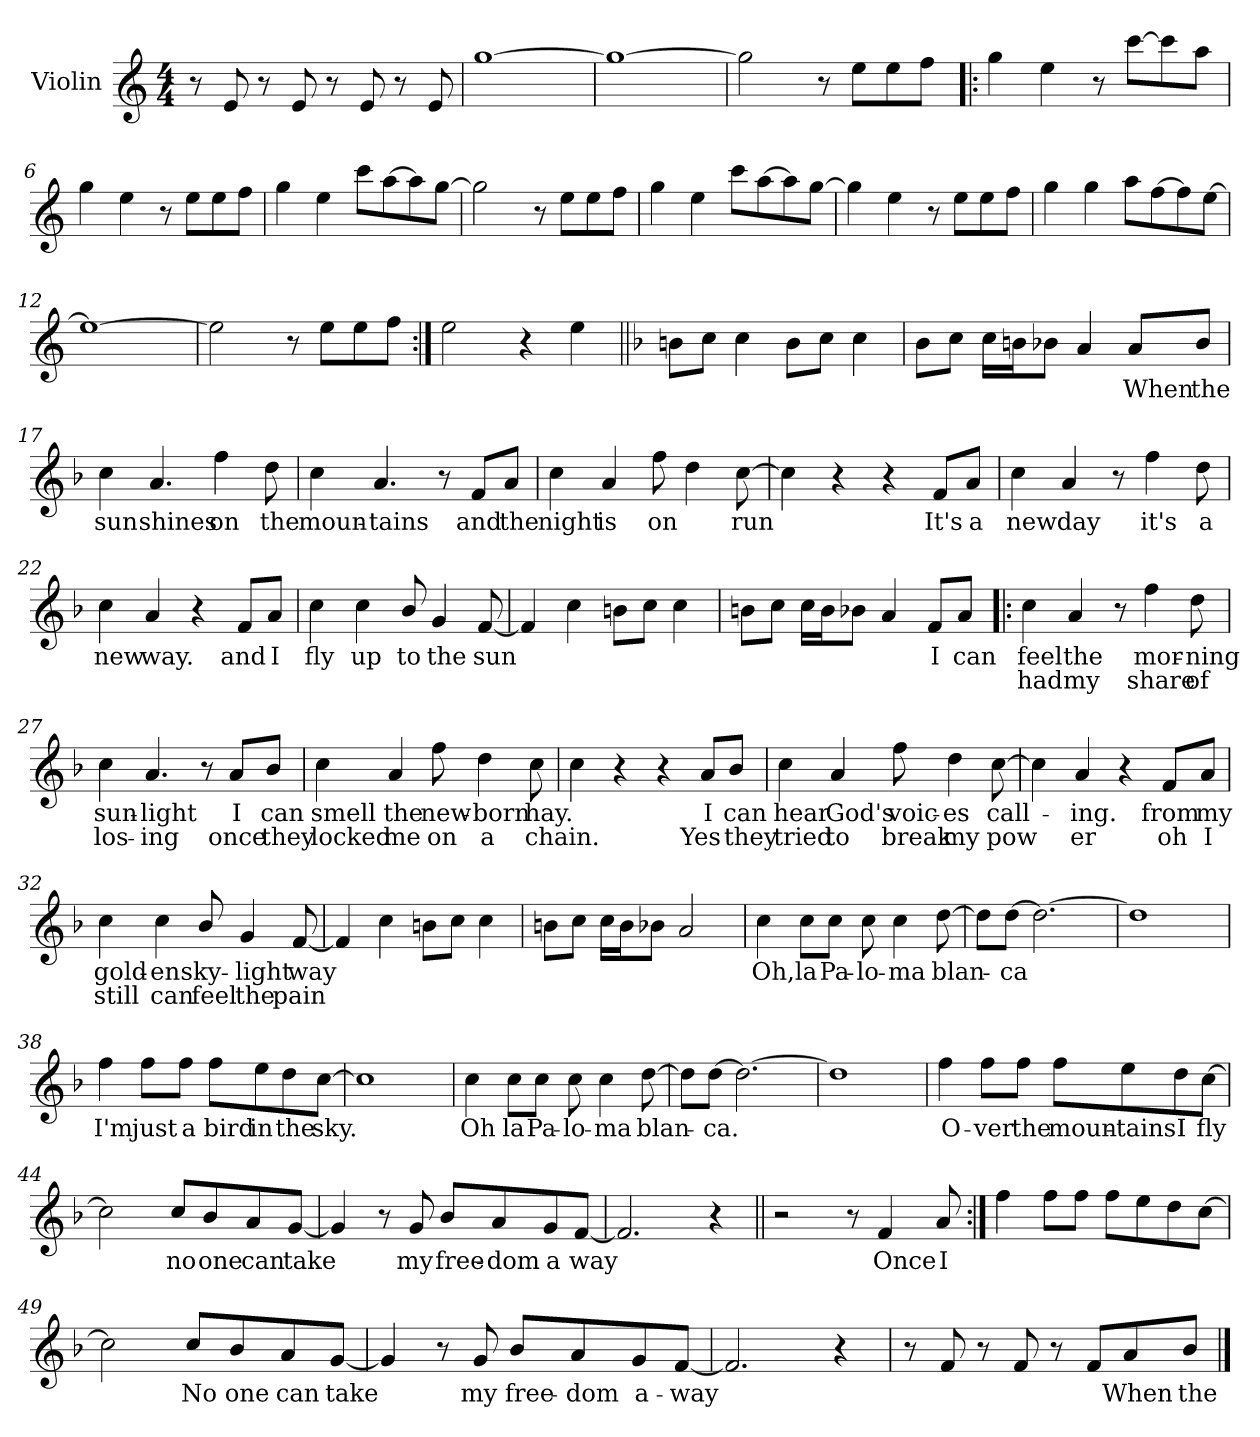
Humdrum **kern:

**kern	**text	**text
*part1	*part1	*part1
*staff1	*staff1	*staff1
*I"Violin	*	*
*I'Vln	*	*
*clefG2	*	*
*k[]	*	*
*C:	*	*
*M4/4	*	*
=1	=1	=1
8r	.	.
8e/	.	.
8r	.	.
8e/	.	.
8r	.	.
8e/	.	.
8r	.	.
8e/	.	.
=2	=2	=2
[1gg	.	.
=3	=3	=3
1gg_	.	.
=4	=4	=4
2gg\]	.	.
8r	.	.
8ee\L	.	.
8ee\	.	.
8ff\J	.	.
!!LO:LB:g=z
=5!|:	=5!|:	=5!|:
4gg\	.	.
4ee\	.	.
8r	.	.
[8ccc\L	.	.
8ccc\]	.	.
8aa\J	.	.
=6	=6	=6
4gg\	.	.
4ee\	.	.
8r	.	.
8ee\L	.	.
8ee\	.	.
8ff\J	.	.
=7	=7	=7
4gg\	.	.
4ee\	.	.
8ccc\L	.	.
[8aa\	.	.
8aa\]	.	.
[8gg\J	.	.
=8	=8	=8
2gg\]	.	.
8r	.	.
8ee\L	.	.
8ee\	.	.
8ff\J	.	.
!!LO:LB:g=z
=9	=9	=9
4gg\	.	.
4ee\	.	.
8ccc\L	.	.
[8aa\	.	.
8aa\]	.	.
[8gg\J	.	.
=10	=10	=10
4gg\]	.	.
4ee\	.	.
8r	.	.
8ee\L	.	.
8ee\	.	.
8ff\J	.	.
=11	=11	=11
4gg\	.	.
4gg\	.	.
8aa\L	.	.
[8ff\	.	.
8ff\]	.	.
[8ee\J	.	.
=12	=12	=12
1ee_	.	.
!!LO:LB:g=z
=13	=13	=13
2ee\]	.	.
8r	.	.
8ee\L	.	.
8ee\	.	.
8ff\J	.	.
=14:|!	=14:|!	=14:|!
2ee\	.	.
4r	.	.
4ee\	.	.
=15||	=15||	=15||
*k[b-]	*	*
*F:	*	*
8bn\L	.	.
8cc\J	.	.
4cc\	.	.
8b\L	.	.
8cc\J	.	.
4cc\	.	.
=16	=16	=16
8b-\L	.	.
8cc\J	.	.
16cc\LL	.	.
16bn\J	.	.
8b-X\J	.	.
4a/	.	.
8a/L	When	.
8b-/J	the	.
!!LO:LB:g=z
=17	=17	=17
4cc\	sun	.
4.a/	shines	.
4ff\	on	.
8dd\	the	.
=18	=18	=18
4cc\	moun-	.
4.a/	-tains	.
8r	.	.
8f/L	and	.
8a/J	the	.
=19	=19	=19
4cc\	night	.
4a/	is	.
8ff\	on	.
4dd\	.	.
[8cc\	run	.
=20	=20	=20
4cc\]	.	.
4r	.	.
4r	.	.
8f/L	It's	.
8a/J	a	.
!!LO:LB:g=z
=21	=21	=21
4cc\	new	.
4a/	day	.
8r	.	.
4ff\	it's	.
8dd\	a	.
=22	=22	=22
4cc\	new	.
4a/	way.	.
4r	.	.
8f/L	and	.
8a/J	I	.
=23	=23	=23
4cc\	fly	.
4cc\	up	.
8b-/	to	.
4g/	the	.
[8f/	sun	.
=24	=24	=24
4f/]	.	.
4cc\	.	.
8bn\L	.	.
8cc\J	.	.
4cc\	.	.
=25	=25	=25
8bn\L	.	.
8cc\J	.	.
16cc\LL	.	.
16b\J	.	.
8b-X\J	.	.
4a/	.	.
8f/L	I	.
8a/J	can	.
!!LO:LB:g=z
=26!|:	=26!|:	=26!|:
4cc\	feel	had
4a/	the	my
8r	.	.
4ff\	mor-	share
8dd\	-ning	of
=27	=27	=27
4cc\	sun-	los-
4.a/	-light	-ing
8r	.	.
8a/L	I	once
8b-/J	can	they
=28	=28	=28
4cc\	smell	locked
4a/	the	me
8ff\	new-	on
4dd\	-born	a
8cc\	hay.	chain.
=29	=29	=29
4cc\	.	.
4r	.	.
4r	.	.
8a/L	I	Yes
8b-/J	can	they
!!LO:LB:g=z
=30	=30	=30
4cc\	hear	tried
4a/	God's	to
8ff\	voic-	break
4dd\	-es	my
[8cc\	call-	pow
=31	=31	=31
4cc\]	.	.
4a/	-ing.	er
4r	.	.
8f/L	from	oh
8a/J	my	I
=32	=32	=32
4cc\	gold-	still
4cc\	-en	can
8b-/	sky-	feel
4g/	-light	the
[8f/	way	pain
=33	=33	=33
4f/]	.	.
4cc\	.	.
8bn\L	.	.
8cc\J	.	.
4cc\	.	.
=34	=34	=34
8bn\L	.	.
8cc\J	.	.
16cc\LL	.	.
16b\J	.	.
8b-X\J	.	.
2a/	.	.
!!LO:PB:g=z
=35	=35	=35
4cc\	Oh,	.
8cc\L	la	.
8cc\J	Pa-	.
8cc\	-lo-	.
4cc\	-ma	.
[8dd\	blan-	.
=36	=36	=36
8dd\L]	.	.
[8dd\J	-ca	.
2.dd\_	.	.
=37	=37	=37
1dd]	.	.
=38	=38	=38
4ff\	I'm	.
8ff\L	just	.
8ff\J	a	.
8ff\L	bird	.
8ee\	in	.
8dd\	the	.
[8cc\J	sky.	.
=39	=39	=39
1cc]	.	.
!!LO:LB:g=z
=40	=40	=40
4cc\	Oh	.
8cc\L	la	.
8cc\J	Pa-	.
8cc\	-lo-	.
4cc\	-ma	.
[8dd\	blan-	.
=41	=41	=41
8dd\L]	.	.
[8dd\J	-ca.	.
2.dd\_	.	.
=42	=42	=42
1dd]	.	.
=43	=43	=43
4ff\	O-	.
8ff\L	-ver	.
8ff\J	the	.
8ff\L	moun-	.
8ee\	-tains	.
8dd\	I	.
[8cc\J	fly	.
=44	=44	=44
2cc\]	.	.
8cc/L	no	.
8b-/	one	.
8a/	can	.
[8g/J	take	.
!!LO:LB:g=z
=45	=45	=45
4g/]	.	.
8r	.	.
8g/	my	.
8b-/L	free-	.
8a/	-dom	.
8g/	a	.
[8f/J	way	.
=46	=46	=46
2.f/]	.	.
4r	.	.
=47||	=47||	=47||
2r	.	.
8r	.	.
4f/	Once	.
8a/	I	.
=48:|!	=48:|!	=48:|!
4ff\	.	.
8ff\L	.	.
8ff\J	.	.
8ff\L	.	.
8ee\	.	.
8dd\	.	.
[8cc\J	.	.
=49	=49	=49
2cc\]	.	.
8cc/L	No	.
8b-/	one	.
8a/	can	.
[8g/J	take	.
!!LO:LB:g=z
=50	=50	=50
4g/]	.	.
8r	.	.
8g/	my	.
8b-/L	free-	.
8a/	-dom	.
8g/	a-	.
[8f/J	-way	.
=51	=51	=51
2.f/]	.	.
4r	.	.
=52	=52	=52
8r	.	.
8f/	.	.
8r	.	.
8f/	.	.
8r	.	.
8f/L	.	.
8a/	When	.
8b-/J	the	.
==	==	==
*-	*-	*-
